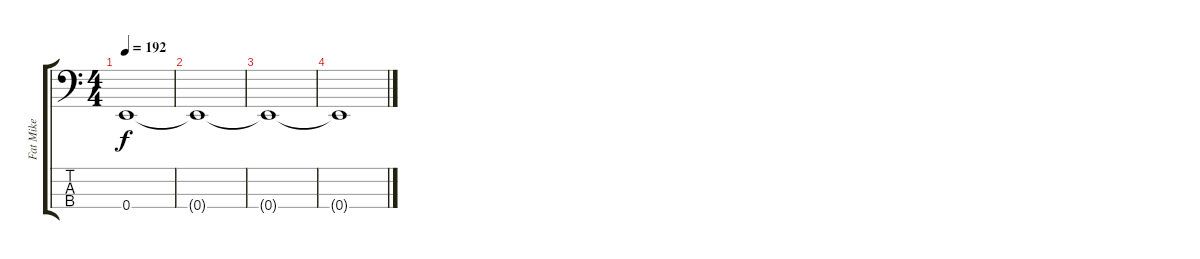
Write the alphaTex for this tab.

\track ("Fat Mike" "Fat Mike") {instrument electricbasspick}
\staff {score tabs}
\tuning (G2 D2 A1 E1) {hide}
\ts (4 4)
\tempo 192
\clef f4
\ks c
0.4{t}.1{dy f} |
0.4{t}.1 |
0.4{t}.1 |
0.4{t}.1
